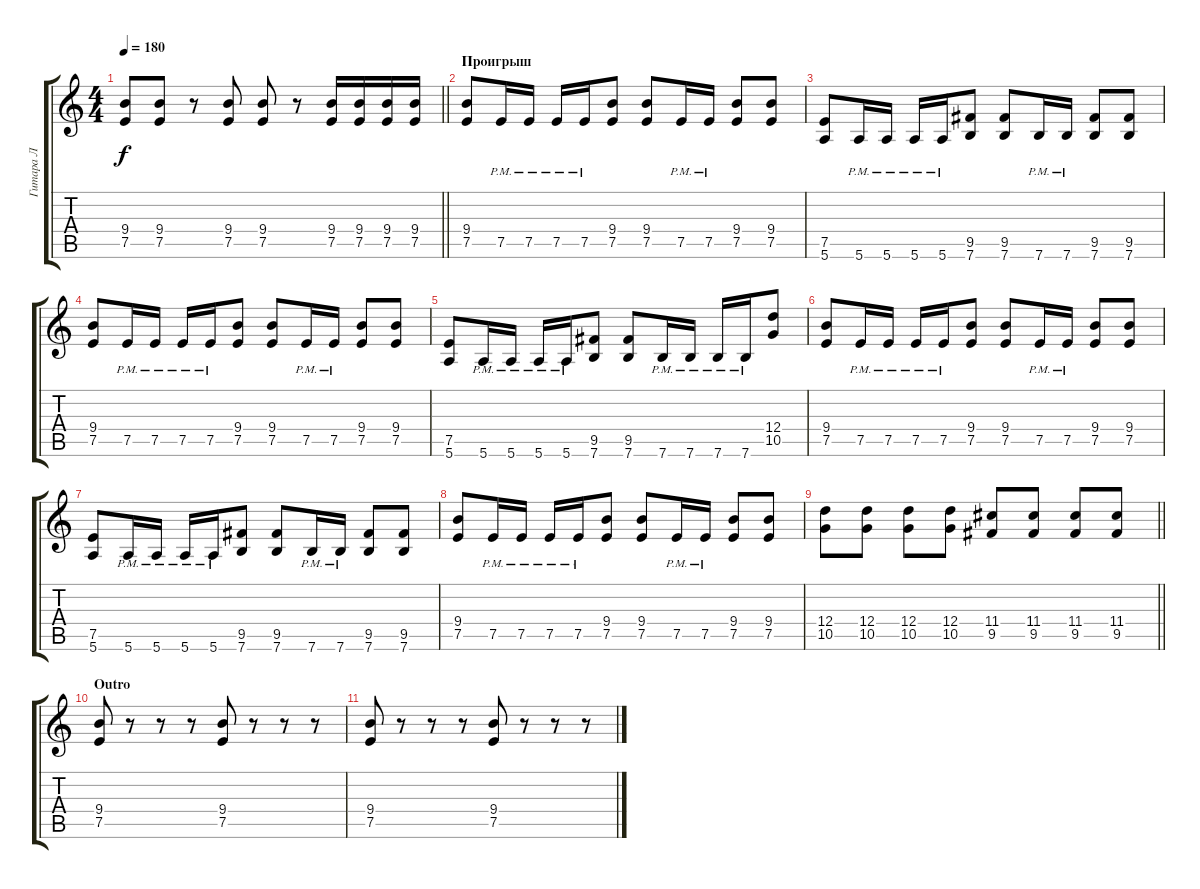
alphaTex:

\track ("Гитара Л" "Гитара Л") {instrument distortionguitar}
\staff {score tabs}
\tuning (E4 B3 G3 D3 A2 E2) {hide}
\ts (4 4)
\tempo 180
\clef g2
\barLineRight lightlight
\ks c
(9.4 7.5).8{dy f} (9.4 7.5).8 r.8 (9.4 7.5).8 (9.4 7.5).8 r.8 (9.4 7.5).16 (9.4 7.5).16 (9.4 7.5).16 (9.4 7.5).16 |
\section ("" "Проигрыш")
(9.4 7.5).8 7.5{pm}.16 7.5{pm}.16 7.5{pm}.16 7.5{pm}.16 (9.4 7.5).8 (9.4 7.5).8 7.5{pm}.16 7.5{pm}.16 (9.4 7.5).8 (9.4 7.5).8 |
(7.5 5.6).8 5.6{pm}.16 5.6{pm}.16 5.6{pm}.16 5.6{pm}.16 (9.5 7.6).8 (9.5 7.6).8 7.6{pm}.16 7.6{pm}.16 (9.5 7.6).8 (9.5 7.6).8 |
(9.4 7.5).8 7.5{pm}.16 7.5{pm}.16 7.5{pm}.16 7.5{pm}.16 (9.4 7.5).8 (9.4 7.5).8 7.5{pm}.16 7.5{pm}.16 (9.4 7.5).8 (9.4 7.5).8 |
(7.5 5.6).8 5.6{pm}.16 5.6{pm}.16 5.6{pm}.16 5.6{pm}.16 (9.5 7.6).8 (9.5 7.6).8 7.6{pm}.16 7.6{pm}.16 7.6{pm}.16 7.6{pm}.16 (12.4 10.5).8 |
(9.4 7.5).8 7.5{pm}.16 7.5{pm}.16 7.5{pm}.16 7.5{pm}.16 (9.4 7.5).8 (9.4 7.5).8 7.5{pm}.16 7.5{pm}.16 (9.4 7.5).8 (9.4 7.5).8 |
(7.5 5.6).8 5.6{pm}.16 5.6{pm}.16 5.6{pm}.16 5.6{pm}.16 (9.5 7.6).8 (9.5 7.6).8 7.6{pm}.16 7.6{pm}.16 (9.5 7.6).8 (9.5 7.6).8 |
(9.4 7.5).8 7.5{pm}.16 7.5{pm}.16 7.5{pm}.16 7.5{pm}.16 (9.4 7.5).8 (9.4 7.5).8 7.5{pm}.16 7.5{pm}.16 (9.4 7.5).8 (9.4 7.5).8 |
\barLineRight lightlight
(12.4 10.5).8 (12.4 10.5).8 (12.4 10.5).8 (12.4 10.5).8 (11.4 9.5).8 (11.4 9.5).8 (11.4 9.5).8 (11.4 9.5).8 |
\section ("" "Outro")
(9.4 7.5).8 r.8 r.8 r.8 (9.4 7.5).8 r.8 r.8 r.8 |
(9.4 7.5).8 r.8 r.8 r.8 (9.4 7.5).8 r.8 r.8 r.8
